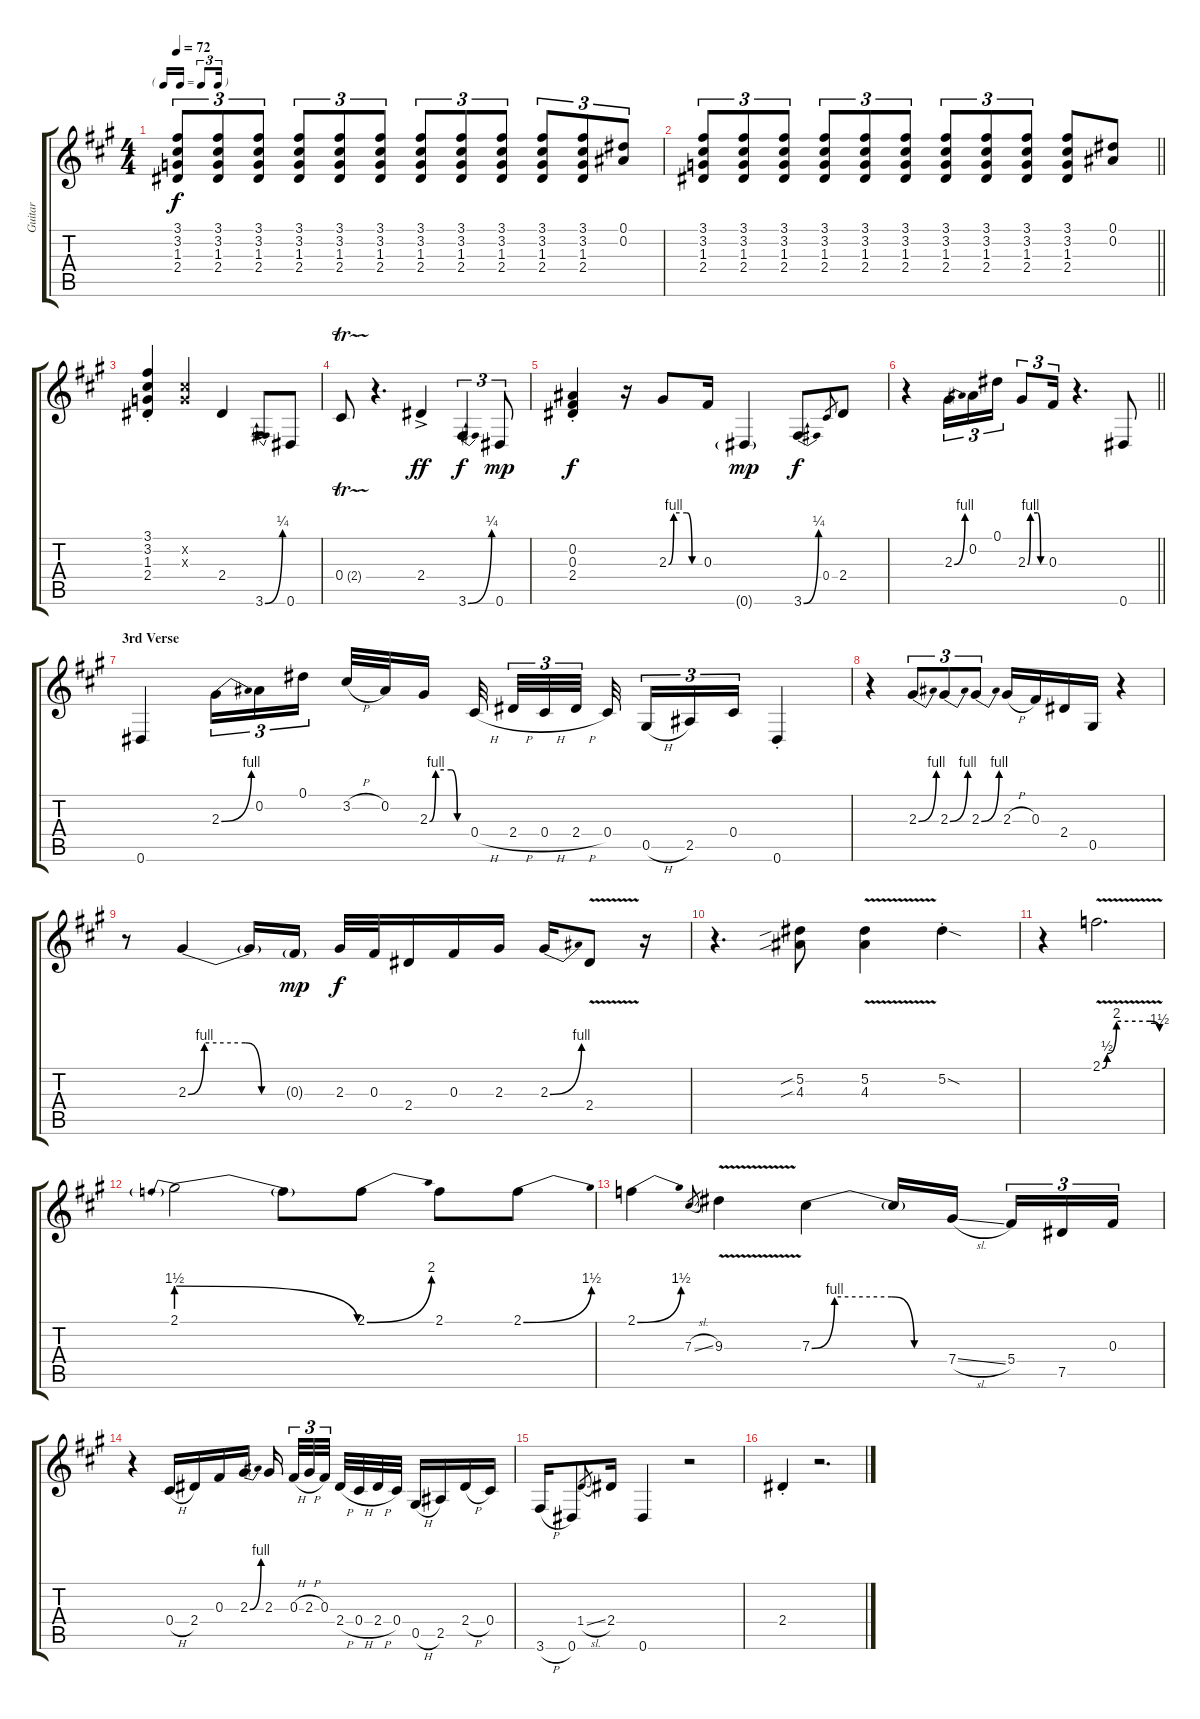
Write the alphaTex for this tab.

\track ("Guitar" "Guitar") {instrument overdrivenguitar}
\staff {score tabs}
\tuning (Eb4 Bb3 Gb3 Db3 Ab2 Eb2) {hide}
\ts (4 4)
\tf triplet16th
\tempo 72
\clef g2
\ks a
(3.1 3.2 1.3 2.4).8{tu (3 2) dy f} (3.1 3.2 1.3 2.4).8{tu (3 2)} (3.1 3.2 1.3 2.4).8{tu (3 2)} (3.1 3.2 1.3 2.4).8{tu (3 2)} (3.1 3.2 1.3 2.4).8{tu (3 2)} (3.1 3.2 1.3 2.4).8{tu (3 2)} (3.1 3.2 1.3 2.4).8{tu (3 2)} (3.1 3.2 1.3 2.4).8{tu (3 2)} (3.1 3.2 1.3 2.4).8{tu (3 2)} (3.1 3.2 1.3 2.4).8{tu (3 2)} (3.1 3.2 1.3 2.4).8{tu (3 2)} (0.1 0.2).8{tu (3 2)} |
\barLineRight lightlight
(3.1 3.2 1.3 2.4).8{tu (3 2)} (3.1 3.2 1.3 2.4).8{tu (3 2)} (3.1 3.2 1.3 2.4).8{tu (3 2)} (3.1 3.2 1.3 2.4).8{tu (3 2)} (3.1 3.2 1.3 2.4).8{tu (3 2)} (3.1 3.2 1.3 2.4).8{tu (3 2)} (3.1 3.2 1.3 2.4).8{tu (3 2)} (3.1 3.2 1.3 2.4).8{tu (3 2)} (3.1 3.2 1.3 2.4).8{tu (3 2)} (3.1 3.2 1.3 2.4).8 (0.1 0.2).8 |
(3.1{st} 3.2{st} 1.3{st} 2.4{st}).4 (3.2{x} 1.3{x}).4 2.4.4 3.6{be (bend 0 0 60 1)}.8 0.6.8 |
0.4{tr (2 32)}.8 r.4{d} 2.4{ac}.4{dy ff} 3.6{be (bend 0 0 60 1)}.4{tu (3 2) dy f} 0.6.8{tu (3 2) dy mp} |
(0.2{st} 0.3{st} 2.4{st}).4{dy f} r.16 2.3{be (custom 0 0 10 4 35 4 45 0 60 0)}.8 0.3.16 0.6{g}.4{dy mp} 3.6{be (bend 0 0 60 1)}.8{dy f} 0.4.8{gr} 2.4.8 |
\barLineRight lightlight
r.4 2.3{be (bend 0 0 60 4)}.16{tu (3 2)} 0.2.16{tu (3 2)} 0.1.16{tu (3 2)} 2.3{be (custom 0 0 10 4 35 4 45 0 60 0)}.8{tu (3 2)} 0.3.16{tu (3 2)} r.4{d} 0.6.8 |
\section ("" "3rd Verse")
0.6.4 2.3{be (bend 0 0 60 4)}.16{tu (3 2)} 0.2.16{tu (3 2)} 0.1.16{tu (3 2) beam splitsecondary} 3.2{h}.32 0.2.32 2.3{be (custom 0 0 10 4 35 4 45 0 60 0)}.16 0.4{h}.32{beam splitsecondary} 2.4{h}.32{tu (3 2)} 0.4{h}.32{tu (3 2)} 2.4{h}.32{tu (3 2) beam splitsecondary} 0.4.32{beam splitsecondary} 0.5{h}.16{tu (3 2)} 2.5.16{tu (3 2)} 0.4.16{tu (3 2)} 0.6{st}.4 |
r.4 2.3{be (bend 0 0 60 4)}.8{tu (3 2)} 2.3{be (bend 0 0 60 4)}.8{tu (3 2)} 2.3{be (bend 0 0 60 4)}.8{tu (3 2)} 2.3{h}.16 0.3.16 2.4.16 0.5.16 r.4 |
r.8 2.3{be (custom 0 0 10 4 35 4 45 0 60 0)}.4 2.3{t}.16 0.3{g}.16{dy mp} 2.3.32{dy f} 0.3.32 2.4.16 0.3.16 2.3.16 2.3{be (bend 0 0 60 4)}.16 2.4{v}.8 r.16 |
r.4{d} (5.2{sib} 4.3{sib}).8 (5.2{v} 4.3).4 5.2{sod st}.4 |
r.4 2.1{be (custom 0 0 5 2 15 8 50 8 60 6) v}.2{d} |
2.1{be (prebendrelease 0 6 60 0)}.2 2.1{t}.8 2.1{be (bend 0 0 60 8)}.8 2.1.8 2.1{be (bend 0 0 60 6)}.8 |
2.1{be (bend 0 0 60 6)}.4 7.3{sl}.8{gr} 9.3{v}.4 7.3{be (custom 0 0 10 4 35 4 45 0 60 0)}.4 7.3{t}.16 7.4{sl}.16{beam splitsecondary} 5.4.16{tu (3 2)} 7.5.16{tu (3 2)} 0.3.16{tu (3 2)} |
r.4 0.4{h}.16 2.4.16 0.3.16 2.3{be (bend 0 0 60 4)}.16 2.3.16{beam splitsecondary} 0.3{h}.32{tu (3 2)} 2.3{h}.32{tu (3 2)} 0.3.32{tu (3 2) beam splitsecondary} 2.4{h}.32 0.4{h}.32 2.4{h}.32 0.4.32 0.5{h}.16 2.5.16 2.4{h}.16 0.4.16 |
3.6{h}.16 0.6.8 1.4{sl}.8{gr} 2.4.16 0.6.4 r.2 |
2.4{st}.4 r.2{d}
